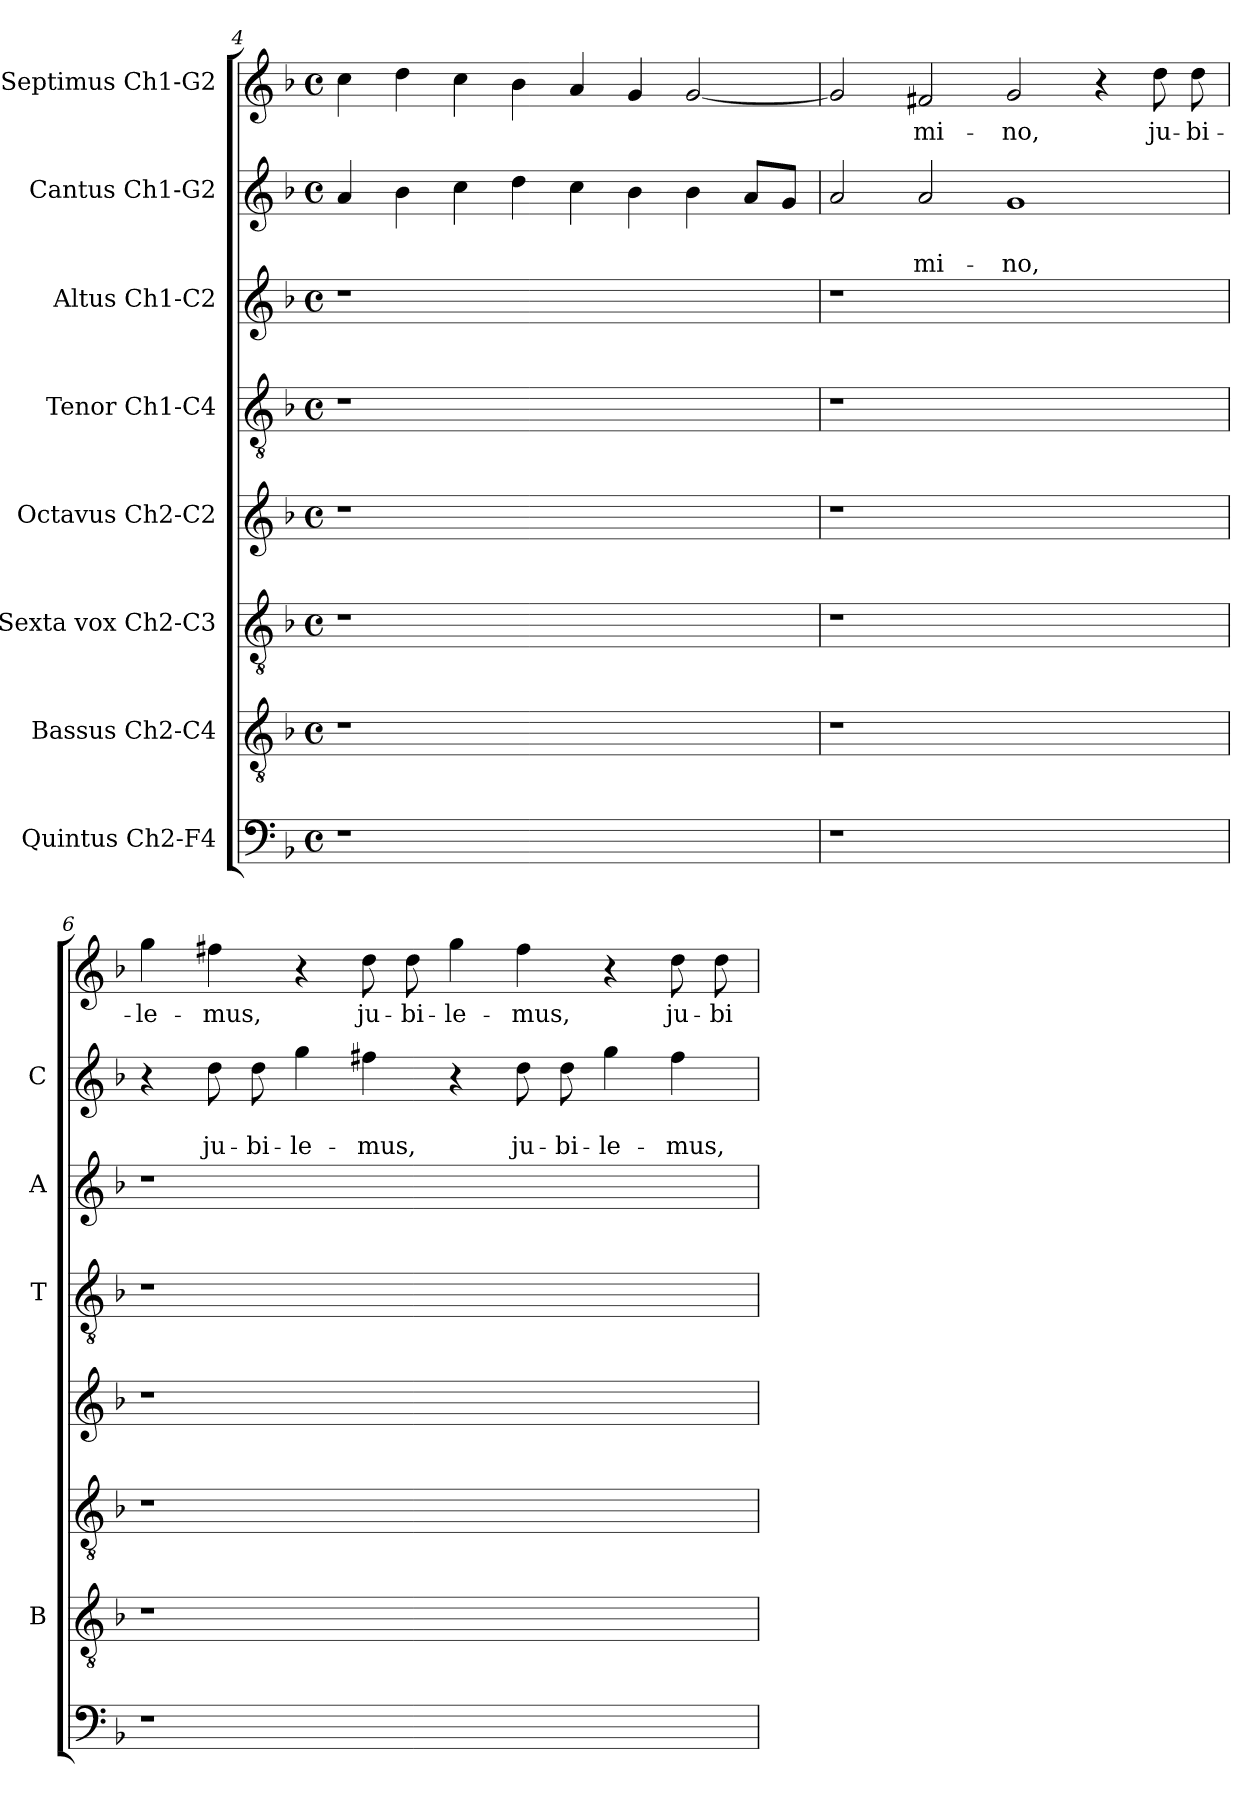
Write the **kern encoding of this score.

**kern	**kern	**kern	**kern	**kern	**kern	**kern	**text	**text	**kern	**text
*part8	*part7	*part6	*part5	*part4	*part3	*part2	*part2	*part2	*part1	*part1
*staff8	*staff7	*staff6	*staff5	*staff4	*staff3	*staff2	*staff2	*staff2	*staff1	*staff1
*I"Quintus Ch2-F4	*I"Bassus Ch2-C4	*I"Sexta vox  Ch2-C3	*I"Octavus Ch2-C2	*I"Tenor Ch1-C4	*I"Altus Ch1-C2	*I"Cantus Ch1-G2	*	*	*I"Septimus Ch1-G2	*
*	*I'B	*	*	*I'T	*I'A	*I'C	*	*	*	*
*clefF4	*clefGv2	*clefGv2	*clefG2	*clefGv2	*clefG2	*clefG2	*	*	*clefG2	*
*k[b-]	*k[b-]	*k[b-]	*k[b-]	*k[b-]	*k[b-]	*k[b-]	*	*	*k[b-]	*
*F:	*F:	*F:	*F:	*F:	*F:	*F:	*	*	*F:	*
*M4/4	*M4/4	*M4/4	*M4/4	*M4/4	*M4/4	*M4/4	*	*	*M4/4	*
*met(c)	*met(c)	*met(c)	*met(c)	*met(c)	*met(c)	*met(c)	*	*	*met(c)	*
=4	=4	=4	=4	=4	=4	=4	=4	=4	=4	=4
1r	1r	1r	1r	1r	1r	4a/	.	.	4cc\	.
.	.	.	.	.	.	4b-\	.	.	4dd\	.
.	.	.	.	.	.	4cc\	.	.	4cc\	.
.	.	.	.	.	.	4dd\	.	.	4b-\	.
1ryy	1ryy	1ryy	1ryy	1ryy	1ryy	4cc\	.	.	4a/	.
.	.	.	.	.	.	4b-\	.	.	4g/	.
.	.	.	.	.	.	4b-\	.	.	[2g/	.
.	.	.	.	.	.	8a/L	.	.	.	.
.	.	.	.	.	.	8g/J	.	.	.	.
!!LO:LB:g=z
=5	=5	=5	=5	=5	=5	=5	=5	=5	=5	=5
1r	1r	1r	1r	1r	1r	2a/	.	.	2g/]	.
!	!	!	!	!	!	!	!	!LO:LY:b	!	!LO:LY:b
.	.	.	.	.	.	2a/	.	-mi-	2f#X/	-mi-
!	!	!	!	!	!	!	!	!LO:LY:b	!	!LO:LY:b
1ryy	1ryy	1ryy	1ryy	1ryy	1ryy	1g	.	-no,	2g/	-no,
.	.	.	.	.	.	.	.	.	4r	.
!	!	!	!	!	!	!	!	!	!	!LO:LY:b
.	.	.	.	.	.	.	.	.	8dd\	ju-
!	!	!	!	!	!	!	!	!	!	!LO:LY:b
.	.	.	.	.	.	.	.	.	8dd\	-bi-
=6	=6	=6	=6	=6	=6	=6	=6	=6	=6	=6
!	!	!	!	!	!	!	!	!	!	!LO:LY:b
1r	1r	1r	1r	1r	1r	4r	.	.	4gg\	-le-
!	!	!	!	!	!	!	!	!LO:LY:b	!	!LO:LY:b
.	.	.	.	.	.	8dd\	.	ju-	4ff#X\	-mus,
!	!	!	!	!	!	!	!	!LO:LY:b	!	!
.	.	.	.	.	.	8dd\	.	-bi-	.	.
!	!	!	!	!	!	!	!	!LO:LY:b	!	!
.	.	.	.	.	.	4gg\	.	-le-	4r	.
!	!	!	!	!	!	!	!	!LO:LY:b	!	!LO:LY:b
.	.	.	.	.	.	4ff#X\	.	-mus,	8dd\	ju-
!	!	!	!	!	!	!	!	!	!	!LO:LY:b
.	.	.	.	.	.	.	.	.	8dd\	-bi-
!	!	!	!	!	!	!	!	!	!	!LO:LY:b
1ryy	1ryy	1ryy	1ryy	1ryy	1ryy	4r	.	.	4gg\	-le-
!	!	!	!	!	!	!	!	!LO:LY:b	!	!LO:LY:b
.	.	.	.	.	.	8dd\	.	ju-	4ff#\	-mus,
!	!	!	!	!	!	!	!	!LO:LY:b	!	!
.	.	.	.	.	.	8dd\	.	-bi-	.	.
!	!	!	!	!	!	!	!	!LO:LY:b	!	!
.	.	.	.	.	.	4gg\	.	-le-	4r	.
!	!	!	!	!	!	!	!	!LO:LY:b	!	!LO:LY:b
.	.	.	.	.	.	4ff#\	.	-mus,	8dd\	ju-
!	!	!	!	!	!	!	!	!	!	!LO:LY:b
.	.	.	.	.	.	.	.	.	8dd\	-bi-
=	=	=	=	=	=	=	=	=	=	=
*-	*-	*-	*-	*-	*-	*-	*-	*-	*-	*-
